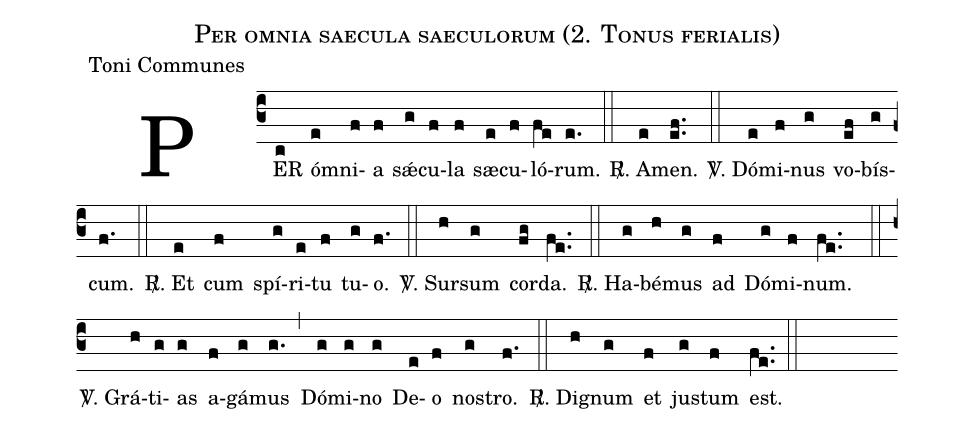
name:Per omnia saecula saeculorum (2. Tonus ferialis);
office-part:Toni Communes;
%%
(c3) PER(c) óm(e)ni(f)a(f) sǽ(g)cu(f)la(f) sæ(e)cu(f)ló(fe)rum.(e.) (::)
<sp>R/</sp>. A(e)men.(ef..) (::)
<sp>V/</sp>. Dó(e)mi(f)nus(g) vo(ef)bís(g)cum.(f.) (::)
<sp>R/</sp>. Et(e) cum(f) spí(g)ri(e)tu(f) tu(g)o.(f.) (::)
<sp>V/</sp>. Sur(h)sum(g) cor(fg)da.(fe..) (::)
<sp>R/</sp>. Ha(g)bé(h)mus(g) ad(f) Dó(g)mi(f)num.(fe..) (::)
<sp>V/</sp>. Grá(h)ti(g)as(g) a(f)gá(g)mus(g.) (,) Dó(g)mi(g)no(g) De(e)o(f) nos(g)tro.(f.) (::)
<sp>R/</sp>. Di(h)gnum(g) et(f) jus(g)tum(f) est.(fe..) (::)
